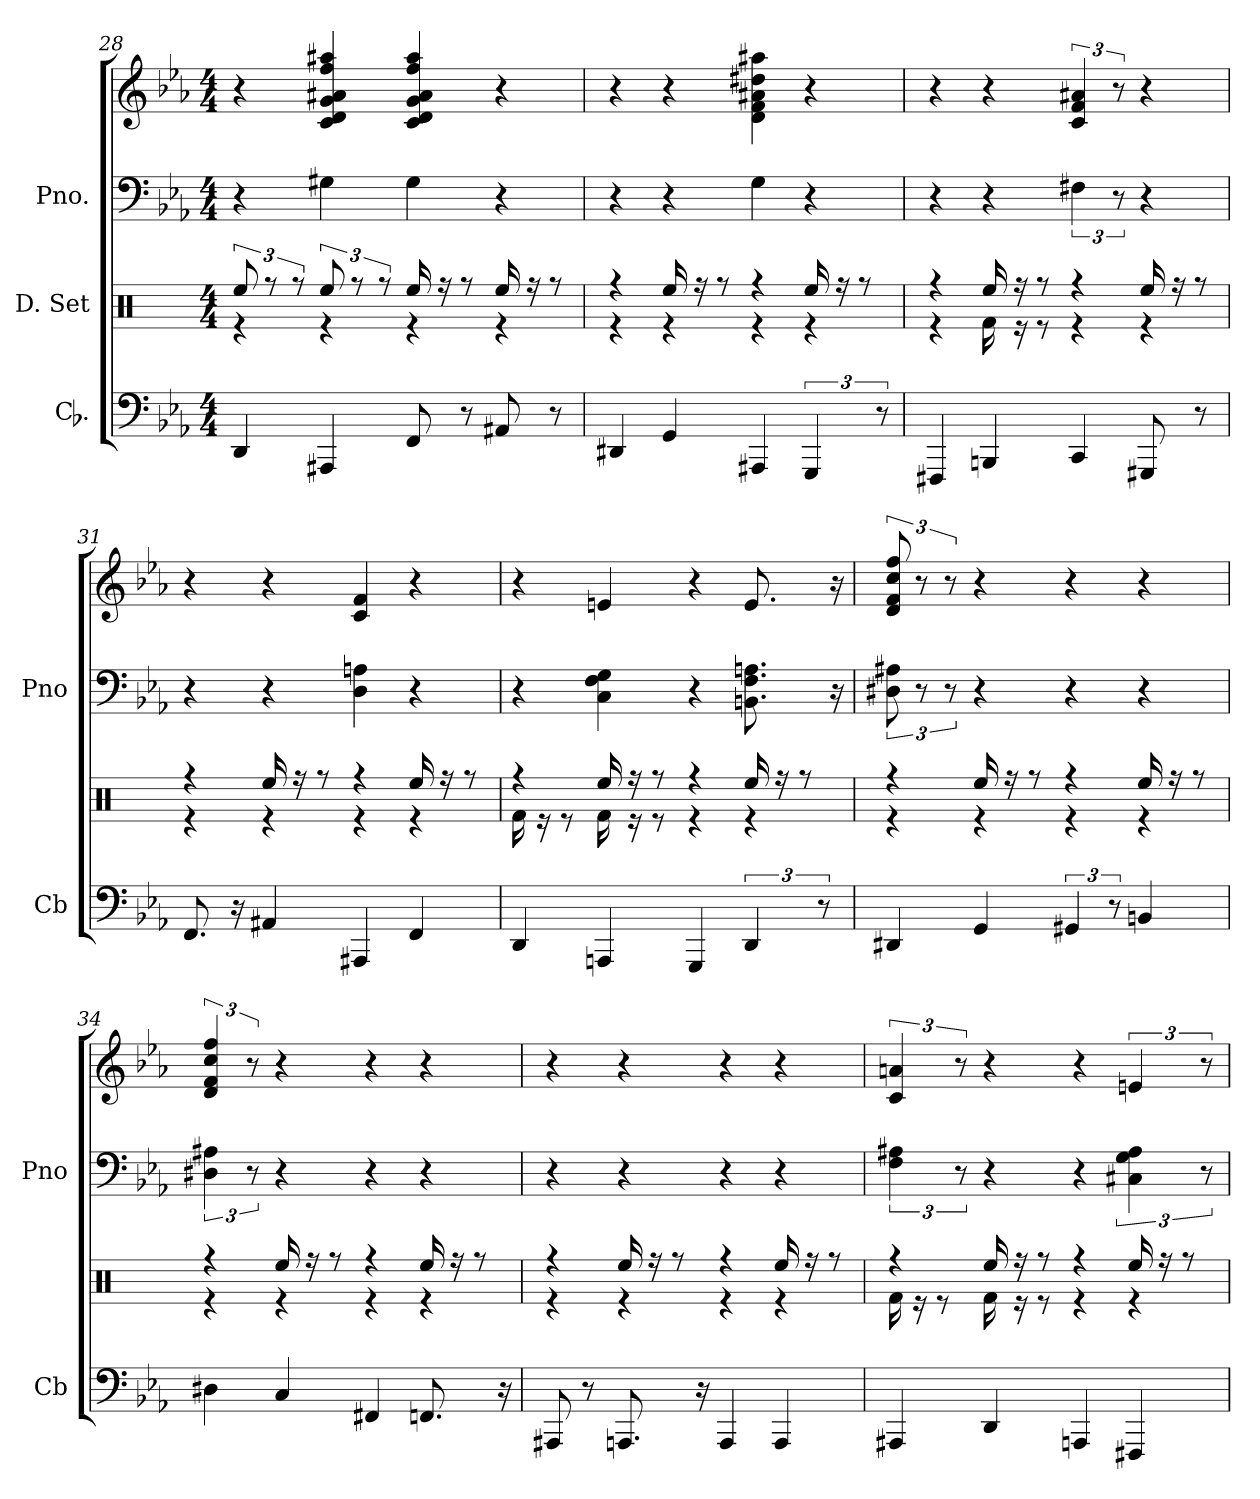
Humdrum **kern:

**kern	**kern	**kern	**kern
*part3	*part2	*part1	*part1
*staff4	*staff3	*staff2	*staff1
*I"Cb.	*I"D. Set	*I"Pno.	*
*I'Cb	*	*I'Pno	*
*clefF4	*clefX	*clefF4	*clefG2
*k[b-e-a-]	*k[]	*k[b-e-a-]	*k[b-e-a-]
*M4/4	*M4/4	*M4/4	*M4/4
=28	=28	=28	=28
*	*^	*	*
4DD	4re	12Ree/	4r	4r
.	.	12rff	.	.
.	.	12rff	.	.
4AAA#X	4re	12Ree/	4G#X	4c 4d 4g 4a#X 4ff 4aa#X
.	.	12rff	.	.
.	.	12rff	.	.
8FF	4re	16Ree/	4G#	4c 4d 4g 4a# 4ff 4aa#
.	.	16rff	.	.
8r	.	8rff	.	.
8AA#X	4re	16Ree/	4r	4r
.	.	16rff	.	.
8r	.	8rff	.	.
=29	=29	=29	=29	=29
4DD#X	4re	4rff	4r	4r
4GG	4re	16Ree/	4r	4r
.	.	16rff	.	.
.	.	8rff	.	.
4AAA#X	4re	4rff	4G	4d 4f 4a#X 4dd#X 4aa#X
6GGG	4re	16Ree/	4r	4r
.	.	16rff	.	.
.	.	8rff	.	.
12r	.	.	.	.
=30	=30	=30	=30	=30
4FFF#X	4re	4rff	4r	4r
4BBBn	16Rf\	16Ree/	4r	4r
.	16re	16rff	.	.
.	8re	8rff	.	.
4CC	4re	4rff	6F#X	6c 6f 6a#X
.	.	.	12r	12r
8GGG#X	4re	16Ree/	4r	4r
.	.	16rff	.	.
8r	.	8rff	.	.
=31	=31	=31	=31	=31
8.FF	4re	4rff	4r	4r
16r	.	.	.	.
4AA#X	4re	16Ree/	4r	4r
.	.	16rff	.	.
.	.	8rff	.	.
4AAA#X	4re	4rff	4D 4An	4c 4f
4FF	4re	16Ree/	4r	4r
.	.	16rff	.	.
.	.	8rff	.	.
=32	=32	=32	=32	=32
4DD	16Rf\	4rff	4r	4r
.	16re	.	.	.
.	8re	.	.	.
4AAAn	16Rf\	16Ree/	4C 4F 4G	4en
.	16re	16rff	.	.
.	8re	8rff	.	.
4GGG	4re	4rff	4r	4r
6DD	4re	16Ree/	8.BBn 8.F 8.An	8.e
.	.	16rff	.	.
.	.	8rff	.	.
12r	.	.	.	.
.	.	.	16r	16r
=33	=33	=33	=33	=33
4DD#X	4re	4rff	12D#X 12A#X	12d 12f 12cc 12ff
.	.	.	12r	12r
.	.	.	12r	12r
4GG	4re	16Ree/	4r	4r
.	.	16rff	.	.
.	.	8rff	.	.
6GG#X	4re	4rff	4r	4r
12r	.	.	.	.
4BBn	4re	16Ree/	4r	4r
.	.	16rff	.	.
.	.	8rff	.	.
=34	=34	=34	=34	=34
4D#X	4re	4rff	6D#X 6A#X	6d 6f 6cc 6ff
.	.	.	12r	12r
4C	4re	16Ree/	4r	4r
.	.	16rff	.	.
.	.	8rff	.	.
4FF#X	4re	4rff	4r	4r
8.FFn	4re	16Ree/	4r	4r
.	.	16rff	.	.
.	.	8rff	.	.
16r	.	.	.	.
=35	=35	=35	=35	=35
8AAA#X	4re	4rff	4r	4r
8r	.	.	.	.
8.AAAn	4re	16Ree/	4r	4r
.	.	16rff	.	.
.	.	8rff	.	.
16r	.	.	.	.
4AAA	4re	4rff	4r	4r
4AAA	4re	16Ree/	4r	4r
.	.	16rff	.	.
.	.	8rff	.	.
=36	=36	=36	=36	=36
4AAA#X	16Rf\	4rff	6F 6A#X	6c 6an
.	16re	.	.	.
.	8re	.	.	.
.	.	.	12r	12r
4DD	16Rf\	16Ree/	4r	4r
.	16re	16rff	.	.
.	8re	8rff	.	.
4AAAn	4re	4rff	4r	4r
4FFF#X	4re	16Ree/	6C#X 6G 6A#	6en
.	.	16rff	.	.
.	.	8rff	.	.
.	.	.	12r	12r
*	*v	*v	*	*
=	=	=	=
*-	*-	*-	*-
